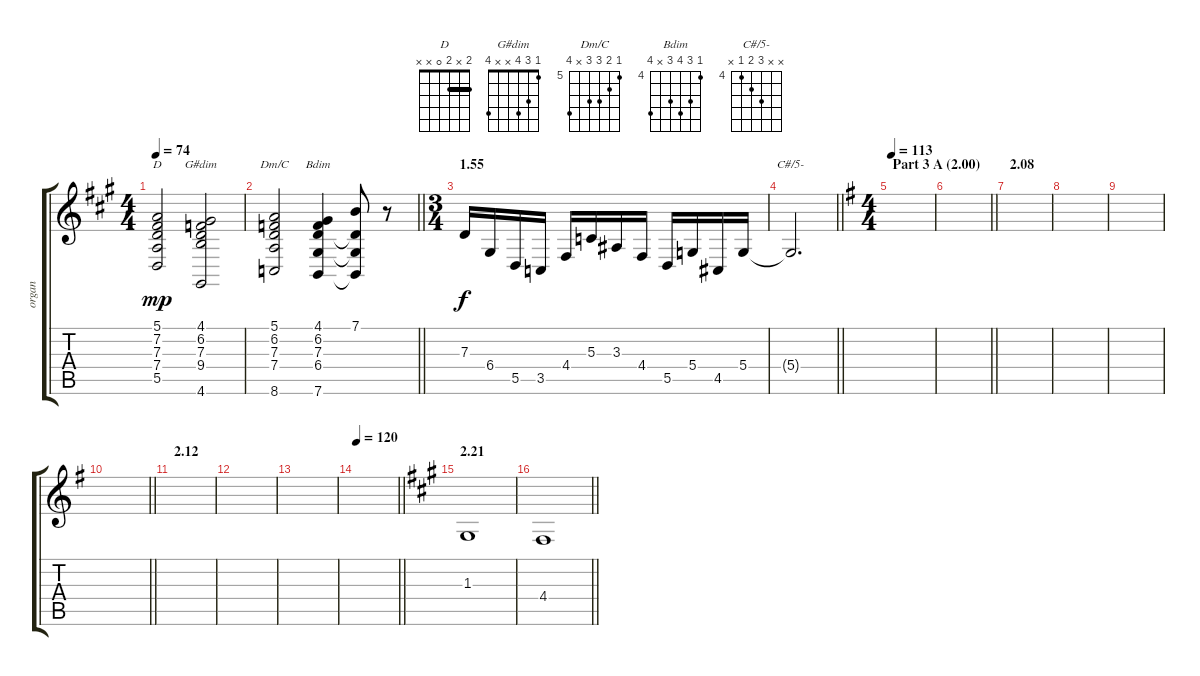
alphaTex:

\track ("organ" "organ") {instrument drawbarorgan}
\staff {score tabs}
\tuning (E4 B3 G3 D3 A2 E2) {hide}
\chord ("D" 2 x 2 0 x x) {barre 2}
\chord ("G#dim" 1 3 4 x x 4)
\chord ("Dm/C" 5 6 7 7 x 8) {firstfret 5}
\chord ("Bdim" 4 6 7 6 x 7) {firstfret 4}
\chord ("C#/5-" x x 6 5 4 x) {firstfret 4}
\ts (4 4)
\tempo 74
\clef g2
\ks a
(5.1 7.2 7.3 7.4 5.5).2{ch "D" dy mp} (4.1 6.2 7.3 9.4 4.6).2{ch "G#dim"} |
\barLineRight lightlight
(5.1 6.2 7.3 7.4 8.6).2{ch "Dm/C"} (4.1 6.2 7.3 6.4 7.6).4{ch "Bdim"} (7.1 7.3{t} 6.4{t} 7.6{t}).8 r.8 |
\ts (3 4)
\section ("" "1.55")
7.3.16{dy f} 6.4.16 5.5.16 3.5.16 4.4.16 5.3.16 3.3.16 4.4.16 5.5.16 5.4.16 4.5.16 5.4.16 |
\barLineRight lightlight
5.4{t}.2{d ch "C#/5-"} |
\ts (4 4)
\section ("" "Part 3 A (2.00)")
\tempo 113
\ks g
|
\barLineRight lightlight
|
\section ("" "2.08")
|
|
|
\barLineRight lightlight
|
\section ("" "2.12")
|
|
|
\tempo 120
\barLineRight lightlight
|
\section ("" "2.21")
\ks a
1.3.1 |
\barLineRight lightlight
4.4.1
